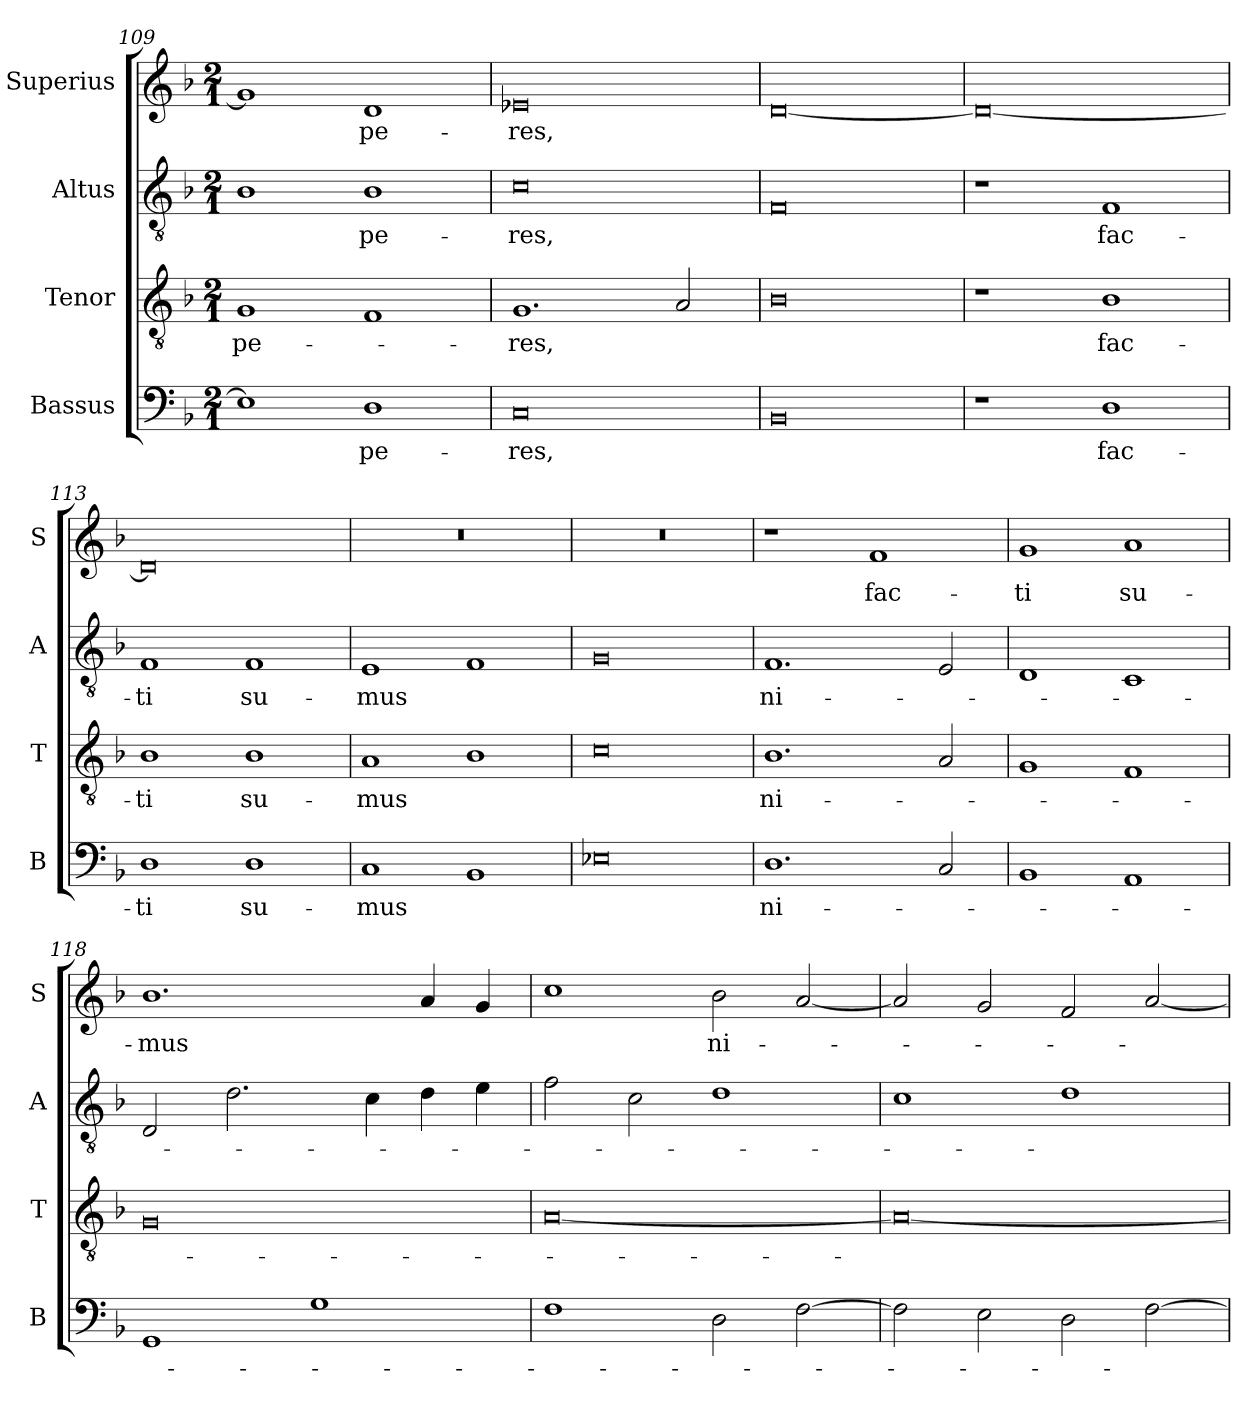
**kern	**text	**kern	**text	**kern	**text	**kern	**text
*part4	*part4	*part3	*part3	*part2	*part2	*part1	*part1
*staff4	*staff4	*staff3	*staff3	*staff2	*staff2	*staff1	*staff1
*I"Bassus	*	*I"Tenor	*	*I"Altus	*	*I"Superius	*
*I'B	*	*I'T	*	*I'A	*	*I'S	*
*clefF4	*	*clefGv2	*	*clefGv2	*	*clefG2	*
*k[b-]	*	*k[b-]	*	*k[b-]	*	*k[b-]	*
*M2/1	*	*M2/1	*	*M2/1	*	*M2/1	*
=109	=109	=109	=109	=109	=109	=109	=109
1E-]	.	1G	-pe-	1B-	.	1g]	.
1D	-pe-	1F	.	1B-	-pe-	1d	-pe-
=110	=110	=110	=110	=110	=110	=110	=110
0C	-res,	1.G	-res,	0c	-res,	0e-X	-res,
.	.	2A/	.	.	.	.	.
=111	=111	=111	=111	=111	=111	=111	=111
0BB-	.	0B-	.	0F	.	[0d	.
=112	=112	=112	=112	=112	=112	=112	=112
1r	.	1r	.	1r	.	0d_	.
1D	fac-	1B-	fac-	1F	fac-	.	.
=113	=113	=113	=113	=113	=113	=113	=113
1D	-ti	1B-	-ti	1F	-ti	0d]	.
1D	su-	1B-	su-	1F	su-	.	.
=114	=114	=114	=114	=114	=114	=114	=114
1C	-mus	1A	-mus	1E	-mus	0r	.
1BB-	.	1B-	.	1F	.	.	.
=115	=115	=115	=115	=115	=115	=115	=115
0E-X	.	0c	.	0G	.	0r	.
=116	=116	=116	=116	=116	=116	=116	=116
1.D	ni-	1.B-	ni-	1.F	ni-	1r	.
.	.	.	.	.	.	1f	fac-
2C/	.	2A/	.	2E/	.	.	.
=117	=117	=117	=117	=117	=117	=117	=117
1BB-	.	1G	.	1D	.	1g	-ti
1AA	.	1F	.	1C	.	1a	su-
=118	=118	=118	=118	=118	=118	=118	=118
1GG	.	0G	.	2D/	.	1.b-	-mus
.	.	.	.	2.d\	.	.	.
1G	.	.	.	.	.	.	.
.	.	.	.	4c\	.	.	.
.	.	.	.	4d\	.	4a/	.
.	.	.	.	4e\	.	4g/	.
=119	=119	=119	=119	=119	=119	=119	=119
1F	.	[0A	.	2f\	.	1cc	.
.	.	.	.	2c\	.	.	.
2D\	.	.	.	1d	.	2b-\	ni-
[2F\	.	.	.	.	.	[2a/	.
=120	=120	=120	=120	=120	=120	=120	=120
2F\]	.	0A_	.	1c	.	2a/]	.
2E\	.	.	.	.	.	2g/	.
2D\	.	.	.	1d	.	2f/	.
[2F\	.	.	.	.	.	[2a/	.
=	=	=	=	=	=	=	=
*-	*-	*-	*-	*-	*-	*-	*-
